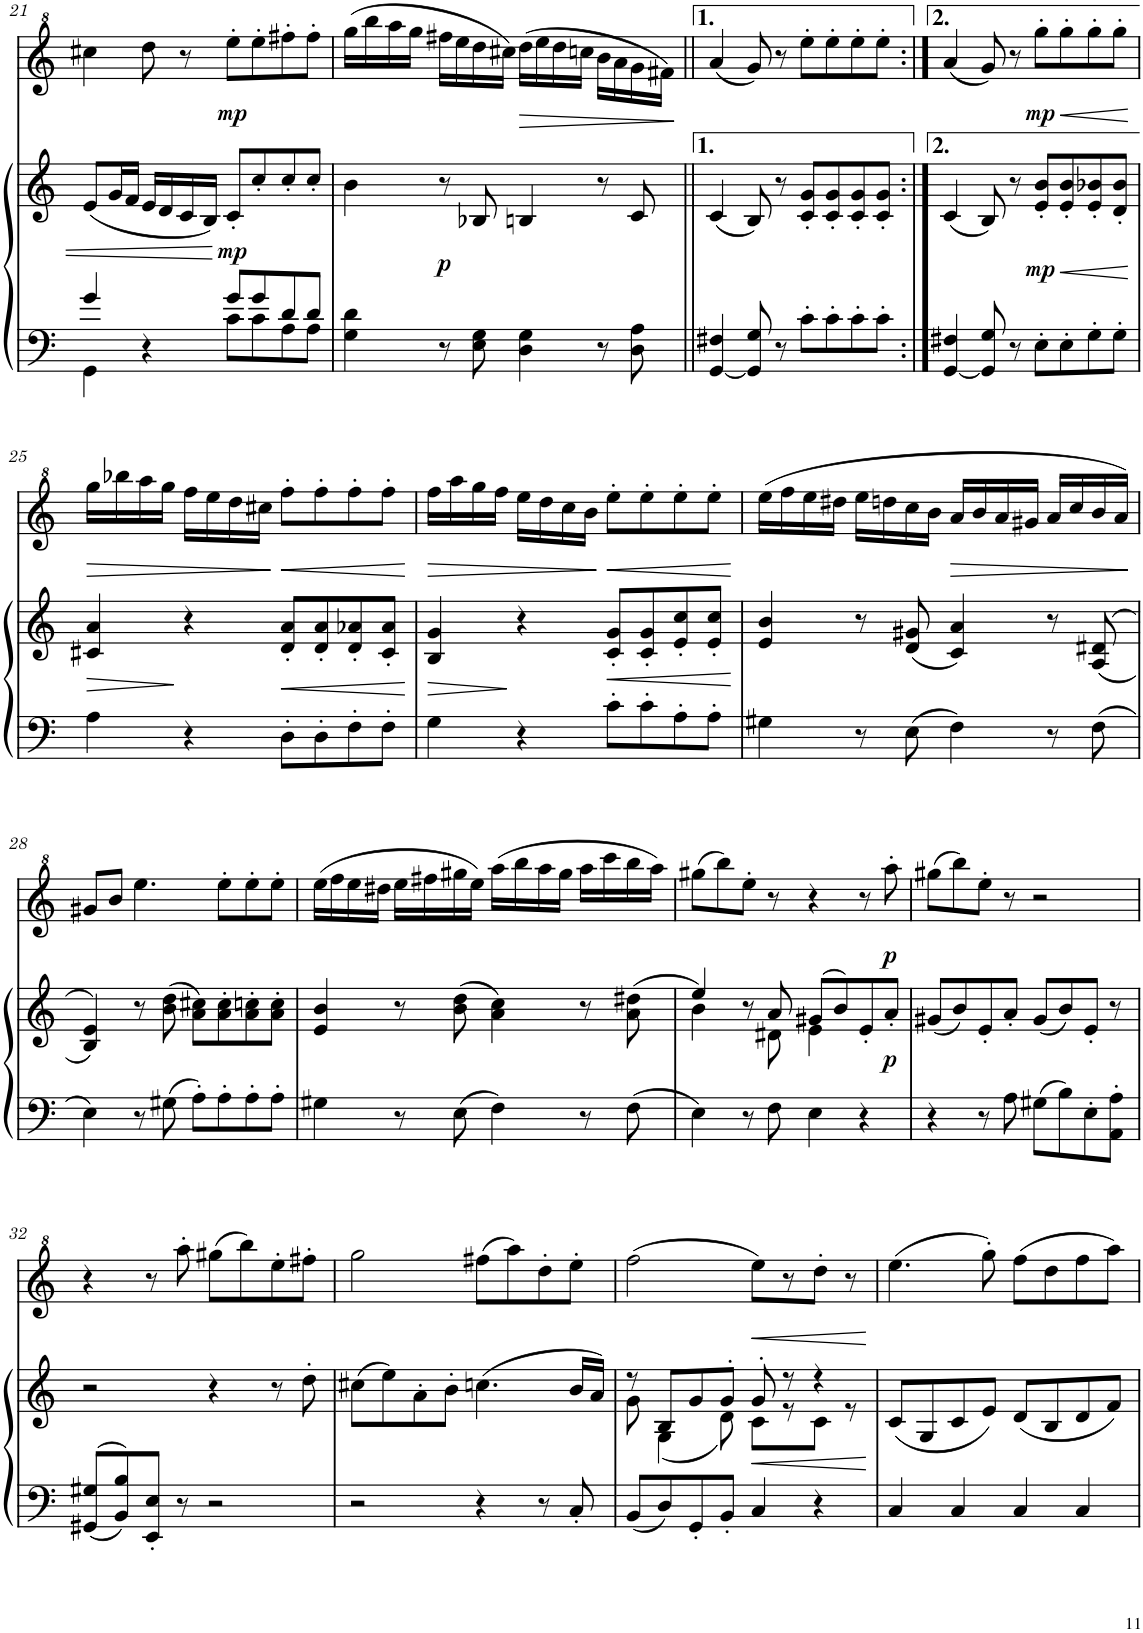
**kern	**kern	**dynam	**kern	**dynam
*part2	*part2	*part2	*part1	*part1
*staff3	*staff2	*staff2/3	*staff1	*staff1
*I"Piano	*	*	*I"Flauta	*
*I'Pno	*	*	*	*
!!LO:PB:g=z
*clefF4	*clefG2	*	*clefG^2	*
*k[]	*k[]	*	*k[]	*
*M2/2	*M2/2	*	*M2/2	*
*met(c|)	*met(c|)	*	*met(c|)	*
=21	=21	=21	=21	=21
*^	*	*	*	*
4g/	4GG\	(8e/L	.	4ccc#X\	.
.	.	16g/L	.	.	.
.	.	16f/JJ	.	.	.
4r	4ryy	16e/LL	.	8ddd\	.
.	.	16d/	.	.	.
.	.	16c/	.	8r	.
.	.	16B/JJ)	.	.	.
!	!	!	!LO:DY:b	!	!LO:DY:b
8g/L	8c\L	8c'/L	mp	8eee'\L	mp
8g/	8c\	8cc'/	.	8eee'\	.
8d/	8A\	8cc'/	.	8fff#X'\	.
8d/J	8A\J	8cc'/J	.	8fff#'\J	.
*v	*v	*	*	*	*
=22	=22	=22	=22	=22
4G\ 4d\	4b\	.	(16ggg\LL	.
.	.	.	16bbb\	.
.	.	.	16aaa\	.
.	.	.	16ggg\JJ	.
!	!	!LO:DY:b	!	!
8r	8r	p	16fff#X\LL	.
.	.	.	16eee\	.
8E\ 8G\	8B-X/	.	16ddd\	.
.	.	.	16ccc#X\JJ)	.
!	!	!	!	!LO:HP:b
4D\ 4G\	4Bn/	.	(16ddd\LL	>
.	.	.	16eee\	.
.	.	.	16ddd\	.
.	.	.	16cccn\JJ	.
8r	8r	.	16bb\LL	.
.	.	.	16aa\	.
8D\ 8A\	8c/	.	16gg\	.
.	.	.	16ff#X\JJ)	.
.	.	.	.	]
=23||	=23||	=23||	=23||	=23||
[4GG/ 4F#X/	(4c/	.	(4aa/	.
8GG/] 8G/	8B/)	.	8gg/)	.
8r	8r	.	8r	.
8c'\L	8c/' 8g/'L	.	8eee'\L	.
8c'\	8c/' 8g/'	.	8eee'\	.
8c'\	8c/' 8g/'	.	8eee'\	.
8c'\J	8c/' 8g/'J	.	8eee'\J	.
=24:|!	=24:|!	=24:|!	=24:|!	=24:|!
[4GG/ 4F#X/	(4c/	.	(4aa/	.
8GG/] 8G/	8B/)	.	8gg/)	.
8r	8r	.	8r	.
!	!	!LO:DY:b	!	!LO:HP:b
!	!	!	!	!LO:DY:n=1:b
8E'\L	8e/' 8b/'L	mp	8ggg'\L	< mp
!	!	!LO:HP:b	!	!
8E'\	8e/' 8b/'	<	8ggg'\	.
8G'\	8e/' 8b-X/'	.	8ggg'\	.
8G'\J	8d/' 8b-/'J	.	8ggg'\J	.
.	.	[	.	[
!!LO:LB:g=z
=25	=25	=25	=25	=25
!	!	!LO:HP:b	!	!LO:HP:b
4A\	4c#X/ 4a/	>	16ggg\LL	>
.	.	.	16bbb-X\	.
.	.	.	16aaa\	.
.	.	.	16ggg\JJ	.
4r	4r	]	16fff\LL	.
.	.	.	16eee\	.
.	.	.	16ddd\	.
.	.	.	16ccc#X\JJ	.
!	!	!LO:HP:b	!	!LO:HP:n=1:b
8D'\L	8d/' 8a/'L	<	8fff'\L	] <
8D'\	8d/' 8a/'	.	8fff'\	.
8F'\	8d/' 8a-X/'	.	8fff'\	.
8F'\J	8c#/' 8a-/'J	.	8fff'\J	.
.	.	[	.	[
=26	=26	=26	=26	=26
!	!	!LO:HP:b	!	!LO:HP:b
4G\	4B/ 4g/	>	16fff\LL	>
.	.	.	16aaa\	.
.	.	.	16ggg\	.
.	.	.	16fff\JJ	.
4r	4r	]	16eee\LL	.
.	.	.	16ddd\	.
.	.	.	16ccc\	.
.	.	.	16bb\JJ	.
!	!	!LO:HP:b	!	!LO:HP:n=1:b
8c'\L	8c/' 8g/'L	<	8eee'\L	] <
8c'\	8c/' 8g/'	.	8eee'\	.
8A'\	8e/' 8cc/'	.	8eee'\	.
8A'\J	8e/' 8cc/'J	.	8eee'\J	.
.	.	[	.	[
=27	=27	=27	=27	=27
4G#X\	4e/ 4b/	.	(16eee\LL	.
.	.	.	16fff\	.
.	.	.	16eee\	.
.	.	.	16ddd#X\JJ	.
8r	8r	.	16eee\LL	.
.	.	.	16dddn\	.
8E\	(8d/ 8g#X/	.	16ccc\	.
.	.	.	16bb\JJ	.
!	!	!	!	!LO:HP:b
4F\	4c/ 4a/)	.	16aa/LL	>
.	.	.	16bb/	.
.	.	.	16aa/	.
.	.	.	16gg#X/JJ	.
8r	8r	.	16aa/LL	.
.	.	.	16ccc/	.
8F\	(>(8A/ 8d#X/	.	16bb/	.
.	.	.	16aa/JJ)	.
.	.	.	.	]
!!LO:LB:g=z
=28	=28	=28	=28	=28
4E\	4B/ 4e/))	.	8gg#X/L	.
.	.	.	8bb/J	.
8r	8r	.	4.eee\	.
8G#X\	(8b\ 8dd\	.	.	.
8A'\L	8a\ 8cc#X\L)	.	.	.
8A'\	8a\' 8cc#\'	.	8eee'\L	.
8A'\	8a\' 8ccn\'	.	8eee'\	.
8A'\J	8a\' 8cc\'J	.	8eee'\J	.
=29	=29	=29	=29	=29
4G#X\	4e/ 4b/	.	(16eee\LL	.
.	.	.	16fff\	.
.	.	.	16eee\	.
.	.	.	16ddd#X\JJ	.
8r	8r	.	16eee\LL	.
.	.	.	16fff#X\	.
8E\	(8b\ 8dd\	.	16ggg#X\	.
.	.	.	16eee\JJ)	.
4F\	4a\ 4cc\)	.	(16aaa\LL	.
.	.	.	16bbb\	.
.	.	.	16aaa\	.
.	.	.	16ggg#\JJ	.
8r	8r	.	16aaa\LL	.
.	.	.	16cccc\	.
8F\	(8a\ 8dd#X\	.	16bbb\	.
.	.	.	16aaa\JJ)	.
=30	=30	=30	=30	=30
*	*^	*	*	*
4E\	4ee/)	4b\	.	(8ggg#X\L	.
.	.	.	.	8bbb\)	.
8r	8r	8ryy	.	8eee'\J	.
8F\	8a/	8d#X\	.	8r	.
4E\	(8g#X/L	4e\	.	4r	.
.	8b/)	.	.	.	.
4r	8e'/	4ryy	.	8r	.
!	!	!	!LO:DY:b	!	!LO:DY:b
.	8a'/J	.	p	8aaa'\	p
*	*v	*v	*	*	*
=31	=31	=31	=31	=31
4r	(8g#X/L	.	(8ggg#X\L	.
.	8b/)	.	8bbb\)	.
8r	8e'/	.	8eee'\J	.
8A\	8a'/J	.	8r	.
8G#X\L	(8g#/L	.	2r	.
8B\	8b/)	.	.	.
8E'\	8e'/J	.	.	.
8AA\' 8A\'J	8r	.	.	.
!!LO:LB:g=z
=32	=32	=32	=32	=32
8GG#X/ 8G#X/L	2r	.	4r	.
8BB/ 8B/	.	.	.	.
8EE/' 8E/'J	.	.	8r	.
8r	.	.	8aaa'\	.
2r	4r	.	(8ggg#X\L	.
.	.	.	8bbb\)	.
.	8r	.	8eee'\	.
.	8dd'\	.	8fff#X'\J	.
=33	=33	=33	=33	=33
2r	(8cc#X\L	.	2ggg\	.
.	8ee\)	.	.	.
.	8a'\	.	.	.
.	8b'\J	.	.	.
4r	(4.ccn\	.	(8fff#X\L	.
.	.	.	8aaa\)	.
8r	.	.	8ddd'\	.
8C'/	16b/LL	.	8eee'\J	.
.	16a/JJ)	.	.	.
=34	=34	=34	=34	=34
*	*^	*	*	*
8BB/L	8r	8g\	.	(2fff\	.
8D/	8B/L	(4G\	.	.	.
8GG'/	8g/	.	.	.	.
8BB'/J	8g'/J	8d\)	.	.	.
!	!	!	!LO:HP:b	!	!LO:HP:b
4C/	8g'/	8c\L	<	8eee\L)	<
.	8r	8r	.	8r	.
4r	4r	8c\J	.	8ddd'\J	.
.	.	8r	.	8r	.
*	*v	*v	*	*	*
.	.	[	.	[
=35	=35	=35	=35	=35
4C/	(8c/L	.	(4.eee\	.
.	8G/	.	.	.
4C/	8c/	.	.	.
.	8e/J)	.	8ggg'\)	.
4C/	(8d/L	.	(8fff\L	.
.	8B/	.	8ddd\	.
4C/	8d/	.	8fff\	.
.	8f/J)	.	8aaa\J)	.
=	=	=	=	=
*-	*-	*-	*-	*-
